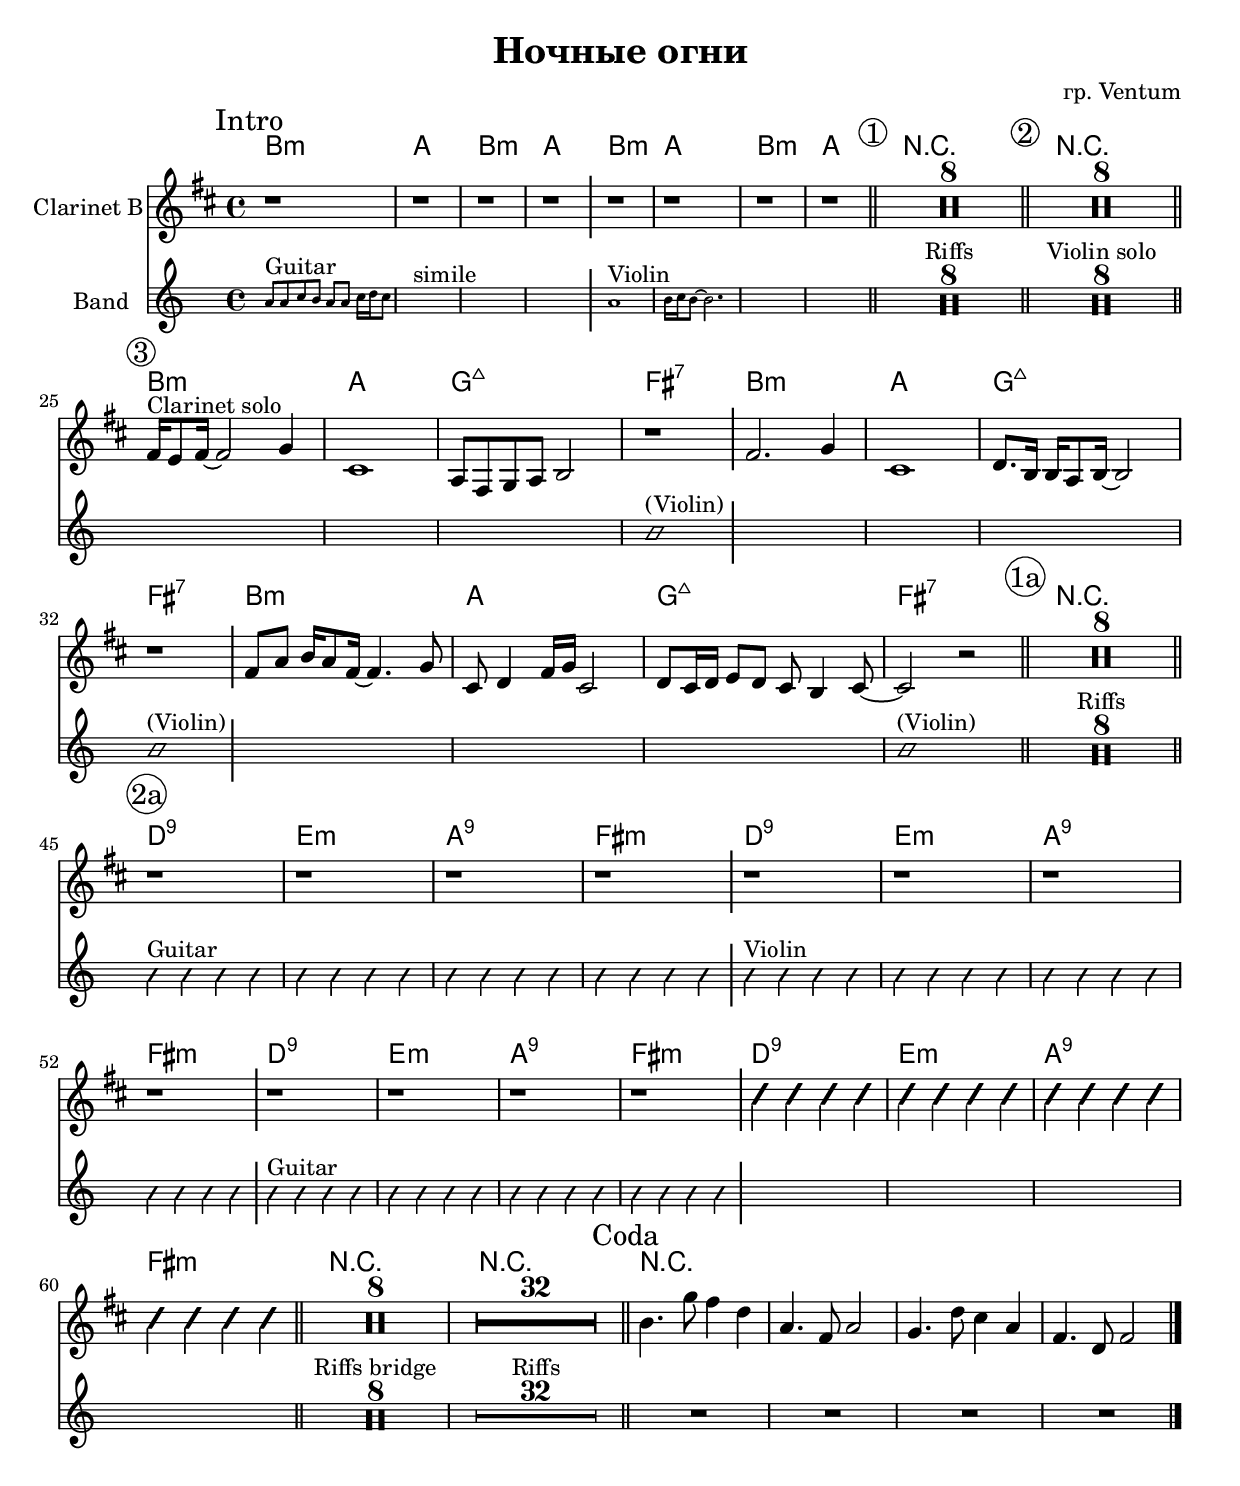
\version "2.18.2"

\header {
  title = "Ночные огни"
  composer = "гр. Ventum"
}

%{
  2017-10-11 ZOOM0006.MP3
00:08 Intro 4m
00:22      Violin Solo 4m
00:36 (1) Riffs 8m
00:58 (2) violin theme 8m
01:20 (3) Clarinet solo /Ride  3 раза - clarinet /концовка violin
02:08 (1a) Riffs 8m 
02:30 (2a) Clarinet  (Gtr/Vln/Gtr/Clr) -> Clarinet solo


.... (4) Clean Gtr
02:52 End	


  2017-10-18 25_full.MP3
00:02 Intro 4m , Vln 4M
00:29 (1) Riffs 8m
00:52 (2) Violin theme 8m
01:16 (3) Clarinet solo /Ride Violin replays x3
02:02 (1a) Riffs 8m
02:49 "Theme A": Clean gtr solo /hi-hat  
03:52 Drums break
04:07 trash riffs
05:01 "Theme A": Clean gtr solo /Coda

  2017-09-15 https://yadi.sk/i/e-i-h3Hx3Mvpfa

00:21 Intro 4m, Vln 4m
00:51 (1) Riffs with gtr flageolets 8m
01:14 (2) Vln theme A 16m
01:37 (3) place for Clarinet solo/Vln replays x3
02:24 (1a) Riffs with gtr flageolets 8m
02:41 Vln theme A
03:10 Gtr clean solo B 
03:41 -//- with Vln
04:11 trash riffs intro 8m
04:25 trash riffs tutti 32m
05:23 Gtr clean solo B (Coda) (now played on Clarinet)

%}

longBar = #(define-music-function (parser location ) ( ) #{ \once \override Staff.BarLine.bar-extent = #'(-3 . 3) #})

He = \chordmode {s1 s1 s1 s1 }

Hi = \chordmode {a1:m | g }
Ha = \chordmode {
   c1:9 | d1:m | g:9 | e:m |
}

Hb = \chordmode {
  a1:m | g | f:maj | e:7 |
}

Intro = {
	\tag #'Harmony {\chordmode { 
	  % R1*8 
	  \Hi \Hi \Hi \Hi 
	}}
	\tag #'Clarinet {
	  \mark Intro
	  % R1*8 
	  r1 r1 r1 r1 \longBar 
	  r1 r1 r1 r1
	  \bar "||"
	}
	\tag #'Band {
	  % R1*8
	  \relative c''{a8^"Guitar" a c b a a c16 d c8 | }
	  % s1 
	  s1^simile s1 s1 \longBar |
	  \relative c''{a1^Violin | b16 c b8~b2. |}
	  % s1 s1 
	  s1 s1 
	}
}

PI = {
	\tag #'Harmony { R1*8
		% s1 s1 s1 s1
		% s1 s1 s1 s1
	}
	\tag #'Clarinet {
		\mark \markup{\circle {1}} 
		R1*8
		% r1 r1 r1 r1 \longBar |
		% r1 r1 r1 r1
		\bar "||"
	}
	\tag #'Band {
		R1*8^"Riffs"
		% s1^"Riffs" s1 s1 s1 \longBar
		% s1 s1 s1 s1
		\bar "||"
	}
}

PIa = {
	\tag #'Harmony { R1*8
		% s1 s1 s1 s1 \longBar
		% s1 s1 s1 s1
	}
	\tag #'Clarinet {
		\mark \markup{\circle {"1a"}} 
		R1*8
		% r1 r1 r1 r1 \longBar |
		% r1 r1 r1 r1
		\bar "||"
	}
	\tag #'Band {
		R1*8^"Riffs"
		% s1^"Riffs" s1 s1 s1 \longBar
		% s1 s1 s1 s1
		\bar "||"
	}
}

PII = {
	\tag #'Harmony {
		R1*8
		% \Ha \Ha 
	}
	\tag #'Clarinet {
		\mark \markup{\circle {2}} 
		R1*8
		% r1 r1 r1 r1 \longBar |
		% r1 r1 r1 r1
		\bar "||"
	}
	\tag #'Band {
		R1*8^"Violin solo"
		% s1^"Violin solo" s1 s1 s1 \longBar
		% s1 s1 s1 s1
		\bar "||"
	}
}

PIII = {
	\tag #'Harmony {\Hb \Hb \Hb }
	\tag #'Clarinet {
	  \mark \markup{\circle {3}} 
	  \relative c'{
		% e2.^"Clarinet solo" f8. e16 | b1 | c1 | r1 \bar "."
		e16^"Clarinet solo" d8 e16~e2 f4 | b,1 | g8 e f g a2 | r1 | \longBar |
		% e4 c a c | f8 d b gis  f gis b d | e4 c a c | r1 |
	  }
	  \relative c'{e2. f4 | b,1 | c8. a16 a g8 a16~a2 | r1 \longBar | }
	  \relative c'{
		e8 g a16 g8 e16~e4. f8 | b,8 c4 e16 f b,2  | 
		% s4. f16 g a g f8 e f16 g | e2 r 
		c8 b16 c d8 c b a4 b8~ | b2 r
		\bar "||"
	  }
	}
	\tag #'Band { 
	  s1 | s1 | s1 | \improvisationOn  b'1^"(Violin)" \improvisationOff \longBar |
	  s1 | s1 | s1 | \improvisationOn  b'1^"(Violin)" \improvisationOff \longBar |
	  s1 | s1 | s1 | \improvisationOn  b'1^"(Violin)" \improvisationOff \bar "||"
	}
}

PIIa = {
	\tag #'Harmony {\Ha \Ha \Ha \Ha}
	\tag #'Clarinet {
	  \mark \markup{\circle{"2a"}}
	   r1 r1 r1 r1 \longBar |
	   r1 r1 r1 r1 \longBar |
	   r1 r1 r1 r1 \longBar |
	   \improvisationOn
	   b'4 b'4 b'4 b'4 |
	   b'4 b'4 b'4 b'4 |
	   b'4 b'4 b'4 b'4 |
	   b'4 b'4 b'4 b'4 |
	   \improvisationOff
	   \bar "||"
	}
	\tag #'Band {
	  \mark \markup{\circle{"2a"}}
	   \improvisationOn
	   b'4^Guitar b'4 b'4 b'4 | 
	   b'4 b'4 b'4 b'4 | 
	   b'4 b'4 b'4 b'4 | 
	   b'4 b'4 b'4 b'4  \longBar 
	   
	   b'4^Violin b'4 b'4 b'4 | 
	   b'4 b'4 b'4 b'4 | 
	   b'4 b'4 b'4 b'4 | 
	   b'4 b'4 b'4 b'4  \longBar 
	   
	   b'4^Guitar b'4 b'4 b'4 | 
	   b'4 b'4 b'4 b'4 | 
	   b'4 b'4 b'4 b'4 | 
	   b'4 b'4 b'4 b'4  \longBar | 
	   
	   \improvisationOff
	   s1 s1 s1 s1 \bar "||"
	}
}

PIV = {
	\tag #'Harmony { R1*8 }
	\tag #'Clarinet { R1*8 }
	\tag #'Band { R1*8^"Riffs bridge" }
}

PV = {
	\tag #'Harmony { R1*32 }
	\tag #'Clarinet { R1*32 \bar "||" }
	\tag #'Band { R1*32^"Riffs" }
}

Coda = {
	\tag #'Harmony { R1*4 }
	\tag #'Clarinet {
		\mark "Coda"
		\relative c''{
			a4. f'8 e4 c | g4. e8 g2 | f4. c'8 b4 g | e4. c8 e2 \bar "|."
		}
	}
	\tag #'Band { R1*4 }
}

Music = {
	\Intro 
	\PI 
	\PII 
	\break
	\PIII 
	\PIa 
	\break
	\PIIa
	\PIV
	\PV
	\Coda
}

<<
	\compressFullBarRests
	\new ChordNames{\transpose bes c'{
		\keepWithTag #'Harmony \Music
	}}
	\new Staff{\transpose bes c'{
		\clef treble 
		\time 4/4
		\key a \minor
		\set Staff.instrumentName = "Clarinet B"
		\keepWithTag #'Clarinet \Music
	}}
	%{
	\new ChordNames{
		\keepWithTag #'Harmony \Music
	}
	%}
	\new Staff \with{
		\override StaffSymbol.staff-space = #.6
		\override NoteHead.font-size = #-4
	}{
		\clef treble 
		\time 4/4
		\key a \minor
		\set Staff.instrumentName = "Band"
		\keepWithTag #'Band \Music
	}
>>

%{
<<
	\new Staff{
		\clef treble
		\time 4/4
		\set Staff.instrumentName = "Clarinet"
		\key d \major
		\mark "Coda"
		\relative c''{
			b4. g'8 fis4 d | a4. fis8 a2 | g4. d'8 cis4 a | fis4. d8 fis2 \bar "||"
		}
	}
>>
%}
